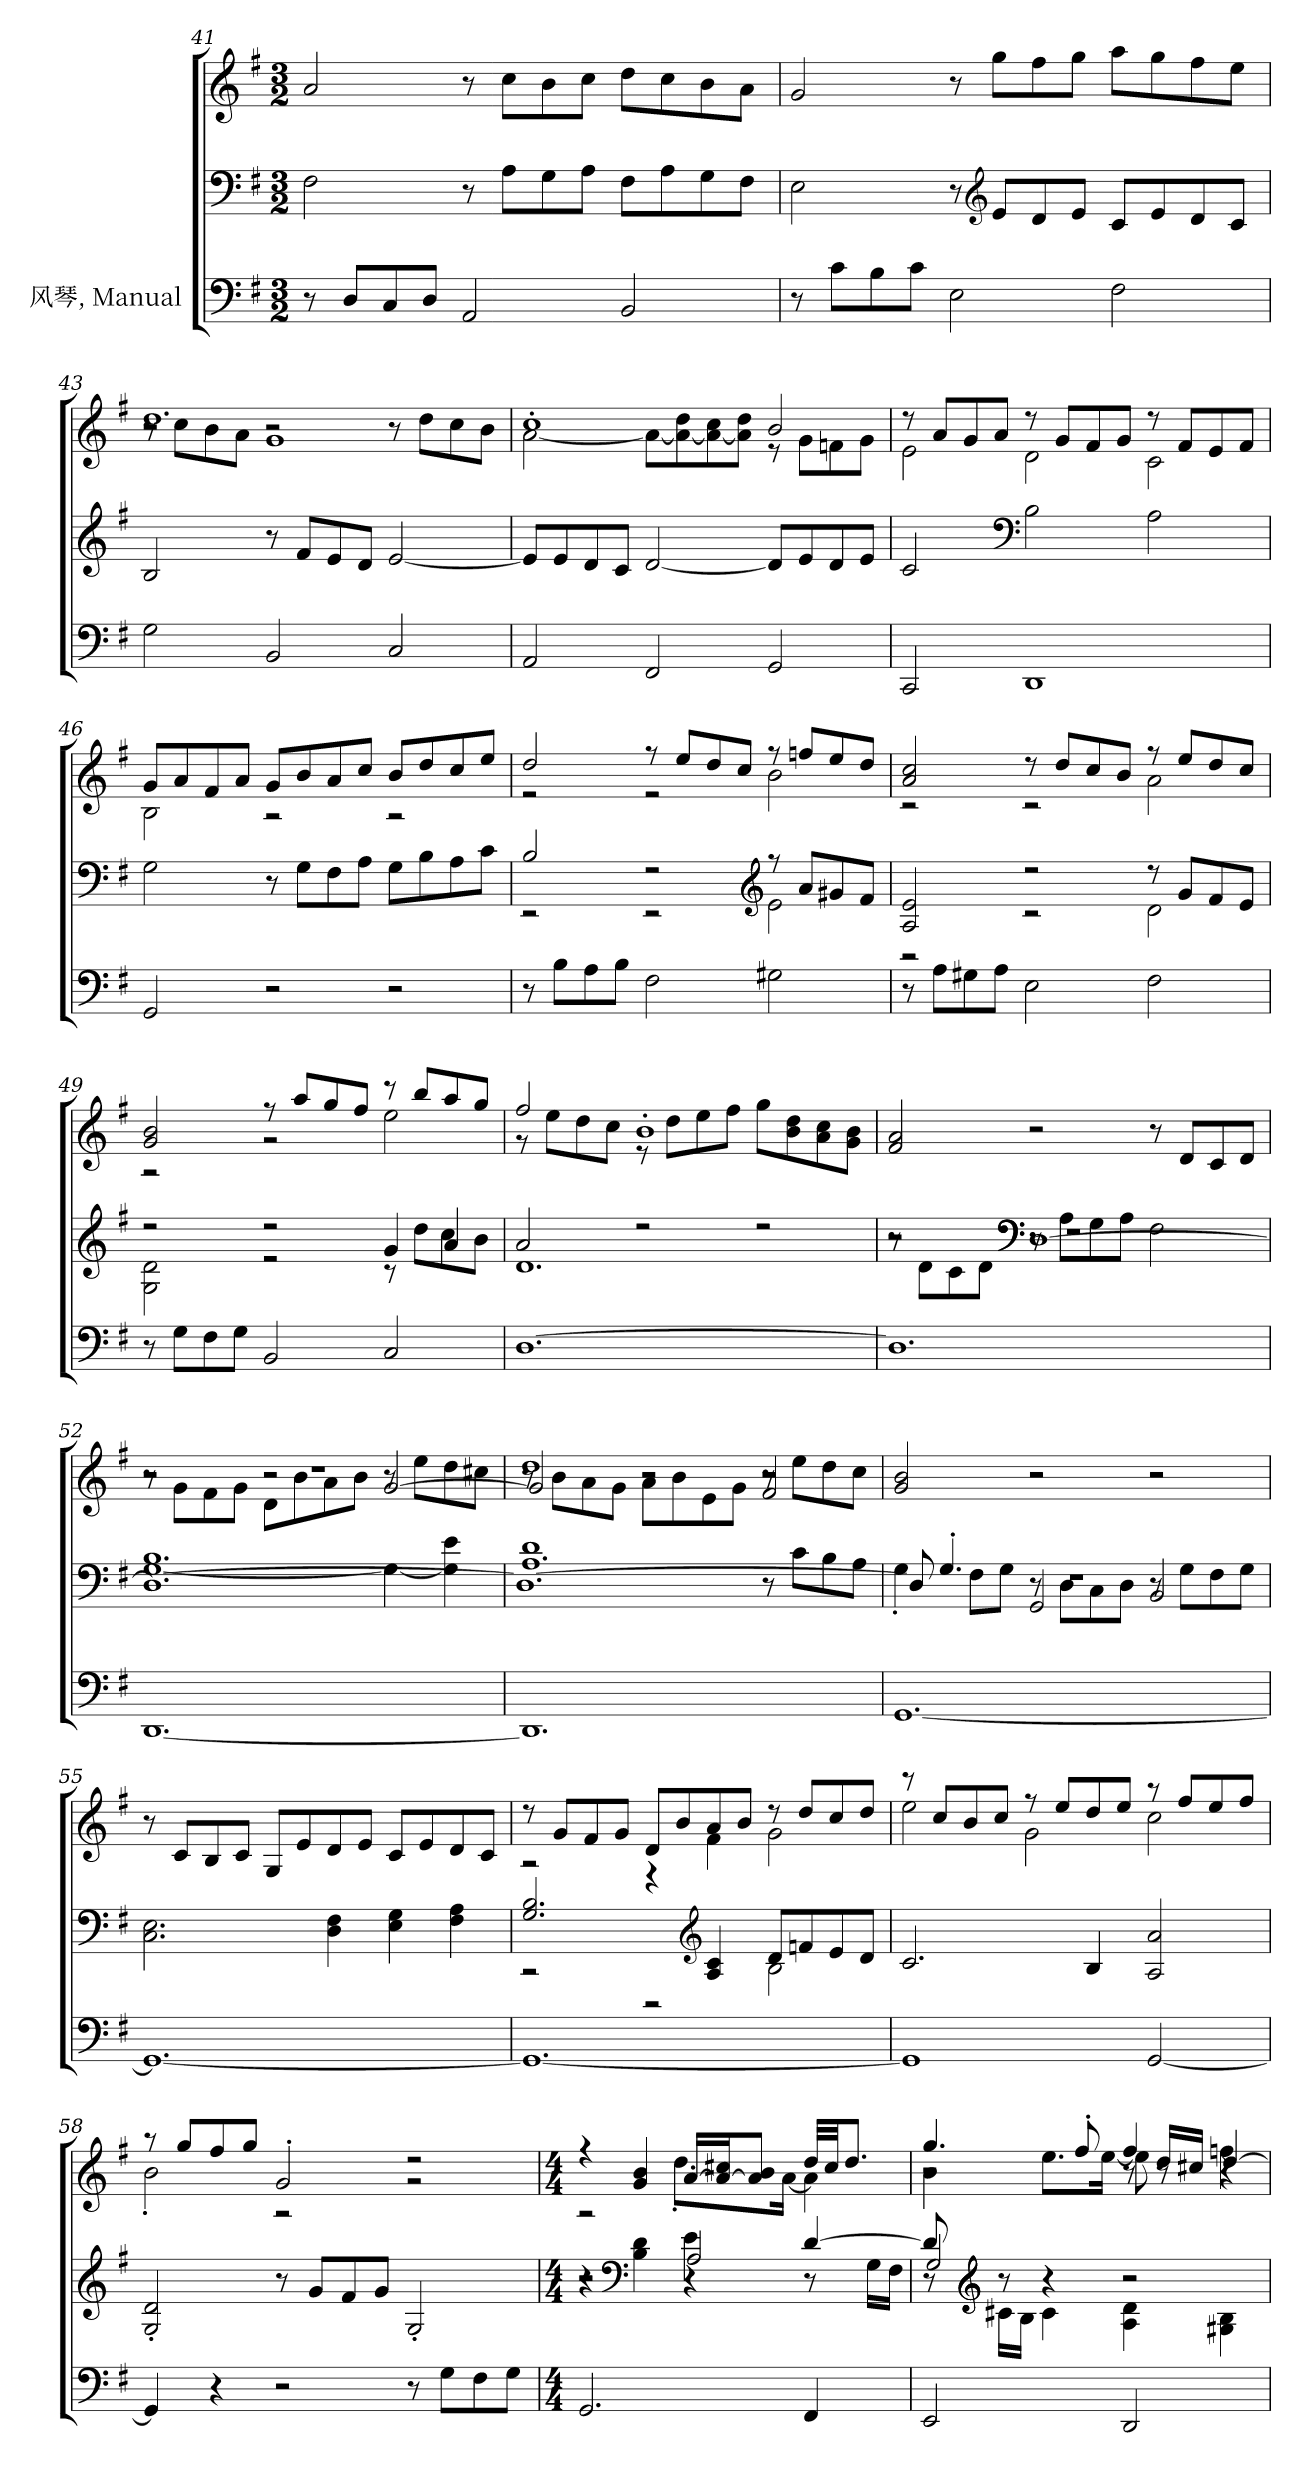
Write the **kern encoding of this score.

**kern	**kern	**kern
*part1	*part1	*part1
*staff3	*staff2	*staff1
*I"风琴, Manual	*	*
*clefF4	*clefF4	*clefG2
*k[f#]	*k[f#]	*k[f#]
*M3/2	*M3/2	*M3/2
=41	=41	=41
8r	2F#\	2a/
8D/L	.	.
8C/	.	.
8D/J	.	.
2AA/	8r	8r
.	8A\L	8cc\L
.	8G\	8b\
.	8A\J	8cc\J
2BB/	8F#\L	8dd\L
.	8A\	8cc\
.	8G\	8b\
.	8F#\J	8a\J
=42	=42	=42
8r	2E\	2g/
8c\L	.	.
8B\	.	.
8c\J	.	.
2E\	8r	8r
*	*clefG2	*
.	8e/L	8gg\L
.	8d/	8ff#\
.	8e/J	8gg\J
2F#\	8c/L	8aa\L
.	8e/	8gg\
.	8d/	8ff#\
.	8c/J	8ee\J
!!LO:LB:g=z
=43	=43	=43
*	*	*^
*	*	*	*^
2G\	2B/	1.dd	8r	2r
.	.	.	8cc\L	.
.	.	.	8b\	.
.	.	.	8a\J	.
2BB/	8r	.	2r	1g
.	8f#/L	.	.	.
.	8e/	.	.	.
.	8d/J	.	.	.
2C/	[2e/	.	8r	.
.	.	.	8dd\L	.
.	.	.	8cc\	.
.	.	.	8b\J	.
*	*	*	*v	*v
=44	=44	=44	=44
2AA/	8e/L]	1cc'	[2a\
.	8e/	.	.
.	8d/	.	.
.	8c/J	.	.
2FF#/	[2d/	.	8a\L_
.	.	.	8a\_ 8dd\
.	.	.	8a\_ 8cc\
.	.	.	8a\] 8dd\J
2GG/	8d/L]	2b/	8r
.	8e/	.	8g\L
.	8d/	.	8fn\
.	8e/J	.	8g\J
=45	=45	=45	=45
2CC/	2c/	8r	2e\
.	.	8a/L	.
.	.	8g/	.
.	.	8a/J	.
*	*clefF4	*	*
1DD	2B\	8r	2d\
.	.	8g/L	.
.	.	8f#/	.
.	.	8g/J	.
.	2A\	8r	2c\
.	.	8f#/L	.
.	.	8e/	.
.	.	8f#/J	.
!!LO:LB:g=z	!!
=46	=46	=46	=46
2GG/	2G\	8g/L	2B\
.	.	8a/	.
.	.	8f#/	.
.	.	8a/J	.
2r	8r	8g/L	2r
.	8G\L	8b/	.
.	8F#\	8a/	.
.	8A\J	8cc/J	.
2r	8G\L	8b/L	2r
.	8B\	8dd/	.
.	8A\	8cc/	.
.	8c\J	8ee/J	.
=47	=47	=47	=47
*	*^	*	*
8r	2B/	2r	2dd/	2r
8B\L	.	.	.	.
8A\	.	.	.	.
8B\J	.	.	.	.
2F#\	2r	2r	8r	2r
.	.	.	8ee/L	.
.	.	.	8dd/	.
.	.	.	8cc/J	.
*	*clefG2	*	*	*
2G#X\	8r	2e\	8r	2b\
.	8a/L	.	8ffn/L	.
.	8g#X/	.	8ee/	.
.	8f#/J	.	8dd/J	.
=48	=48	=48	=48	=48
8r	2A/ 2e/	2r	2a/ 2cc/	2r
8A\L	.	.	.	.
8G#X\	.	.	.	.
8A\J	.	.	.	.
2E\	2r	2r	8r	2r
.	.	.	8dd/L	.
.	.	.	8cc/	.
.	.	.	8b/J	.
2F#\	8r	2d\	8r	2a\
.	8g/L	.	8ee/L	.
.	8f#/	.	8dd/	.
.	8e/J	.	8cc/J	.
!!LO:PB:g=z	!!
=49	=49	=49	=49	=49
8r	2r	2G\ 2d\	2g/ 2b/	2r
8G\L	.	.	.	.
8F#\	.	.	.	.
8G\J	.	.	.	.
2BB/	2r	2r	8r	2r
.	.	.	8aa/L	.
.	.	.	8gg/	.
.	.	.	8ff#/J	.
2C/	4g/	8r	8r	2ee\
.	.	8dd\L	8bb/L	.
.	4a/	8cc\	8aa/	.
.	.	8b\J	8gg/J	.
=50	=50	=50	=50	=50
[1.D	2a/	1.d	2ff#/	8r
.	.	.	.	8ee\L
.	.	.	.	8dd\
.	.	.	.	8cc\J
.	2r	.	1b'	8r
.	.	.	.	8dd\L
.	.	.	.	8ee\
.	.	.	.	8ff#\J
.	2r	.	.	8gg\L
.	.	.	.	8b\ 8dd\
.	.	.	.	8a\ 8cc\
.	.	.	.	8g\ 8b\J
*	*	*	*v	*v
=51	=51	=51	=51
*	*	*^	*
1.D]	1.r	8r	2r	2f#/ 2a/
.	.	8d\L	.	.
.	.	8c\	.	.
.	.	8d\J	.	.
*	*clefF4	*	*	*
.	.	8r	[1D	2r
.	.	8A\L	.	.
.	.	8G\	.	.
.	.	8A\J	.	.
.	.	2F#\	.	8r
.	.	.	.	8d/L
.	.	.	.	8c/
.	.	.	.	8d/J
!!LO:LB:g=z
=52	=52	=52	=52	=52
*	*	*	*	*^
*	*	*	*	*	*^
[1.DD	1.B	[1G	1.D_	1.r	8r	2r
.	.	.	.	.	8g\L	.
.	.	.	.	.	8f#\	.
.	.	.	.	.	8g\J	.
.	.	.	.	.	8d\L	2r
.	.	.	.	.	8b\	.
.	.	.	.	.	8a\	.
.	.	.	.	.	8b\J	.
.	.	4G\_	.	.	8r	[2g/
.	.	.	.	.	8ee\L	.
.	.	4G\] 4e\	.	.	8dd\	.
.	.	.	.	.	8cc#X\J	.
=53	=53	=53	=53	=53	=53	=53
1.DD]	1.A	1d	1.D_	1dd	8r	2g/]
.	.	.	.	.	8b\L	.
.	.	.	.	.	8a\	.
.	.	.	.	.	8g\J	.
.	.	.	.	.	8a\L	2r
.	.	.	.	.	8b\	.
.	.	.	.	.	8e\	.
.	.	.	.	.	8g\J	.
.	.	8r	.	2r	8r	2f#/
.	.	8c\L	.	.	8ee\L	.
.	.	8B\	.	.	8dd\	.
.	.	8A\J	.	.	8cc\J	.
*	*	*	*	*v	*v	*v
=54	=54	=54	=54	=54
[1.GG	1.r	4G'\	8D/]	2g/ 2b/
.	.	.	4.G'/	.
.	.	8F#\L	.	.
.	.	8G\J	.	.
.	.	8r	2GG/	2r
.	.	8D\L	.	.
.	.	8C\	.	.
.	.	8D\J	.	.
.	.	8r	2BB/	2r
.	.	8G\L	.	.
.	.	8F#\	.	.
.	.	8G\J	.	.
*	*v	*v	*v	*
!!LO:LB:g=z
=55	=55	=55
1.GG_	2.C\ 2.E\	8r
.	.	8c/L
.	.	8B/
.	.	8c/J
.	.	8G/L
.	.	8e/
.	4D\ 4F#\	8d/
.	.	8e/J
.	4E\ 4G\	8c/L
.	.	8e/
.	4F#\ 4A\	8d/
.	.	8c/J
=56	=56	=56
*	*^	*^
1.GG_	2.G/ 2.B/	2r	8r	2r
.	.	.	8g/L	.
.	.	.	8f#/	.
.	.	.	8g/J	.
.	.	2r	8d/L	4r
.	.	.	8b/	.
*	*clefG2	*	*	*
.	4A/ 4c/	.	8a/	4f#\
.	.	.	8b/J	.
.	8d/L	2B\	8r	2g\
.	8fn/	.	8dd/L	.
.	8e/	.	8cc/	.
.	8d/J	.	8dd/J	.
*	*v	*v	*	*
=57	=57	=57	=57
1GG]	2.c/	8r	2ee\
.	.	8cc/L	.
.	.	8b/	.
.	.	8cc/J	.
.	.	8r	2g\
.	.	8ee/L	.
.	4B/	8dd/	.
.	.	8ee/J	.
[2GG/	2A/ 2a/	8r	2cc\
.	.	8ff#/L	.
.	.	8ee/	.
.	.	8ff#/J	.
!!LO:LB:g=z	!!
=58	=58	=58	=58
4GG/]	2G/' 2d/'	8r	2b'\
.	.	8gg/L	.
4r	.	8ff#/	.
.	.	8gg/J	.
2r	8r	2g'/	2r
.	8g/L	.	.
.	8f#/	.	.
.	8g/J	.	.
8r	2G'/	2r	2r
8G\L	.	.	.
8F#\	.	.	.
8G\J	.	.	.
=59	=59	=59	=59
*M4/4	*M4/4	*M4/4	*
*	*	*MM70	*
*	*^	*	*
*	*	*^	*	*
2.GG/	2r	4r	2r	4r	2r
*	*clefF4	*	*	*	*
.	.	4B\ 4d\	.	4g/ 4b/	.
.	4r	4e\	2A/	[16a/LL	8.dd'\L
.	.	.	.	16a/_ 16cc#X/J	.
.	.	.	.	8a/] 8b/J	.
.	.	.	.	.	[16a\Jk
4FF#/	[4d/	8r	.	32dd/LLL	4a\]
.	.	.	.	32cc#/JJ	.
.	.	.	.	8.dd/J	.
.	.	16G\LL	.	.	.
.	.	16F#\JJ	.	.	.
!!LO:PB:g=z
=60	=60	=60	=60	=60	=60
*	*	*	*	*	*^
2EE/	8d/]	8r	2G/	2r	4b\	4.gg/
*	*clefG2	*	*	*	*	*
.	8r	16c#X\LL	.	.	.	.
.	.	16B\JJ	.	.	.	.
.	4r	4c#\	.	.	8.ee\L	.
.	.	.	.	.	.	8ff#'/
.	.	.	.	.	[16ee\Jk	.
2DD/	2r	4A\ 4d\	2r	4ff#/	8ee\]	8r
.	.	.	.	.	8r	16dd/LL
.	.	.	.	.	.	16cc#X/JJ
.	.	4G#X\ 4B\	.	4r	4ffn\	[4dd/
*	*v	*v	*v	*	*	*
*	*	*v	*v	*v
=	=	=
*-	*-	*-
